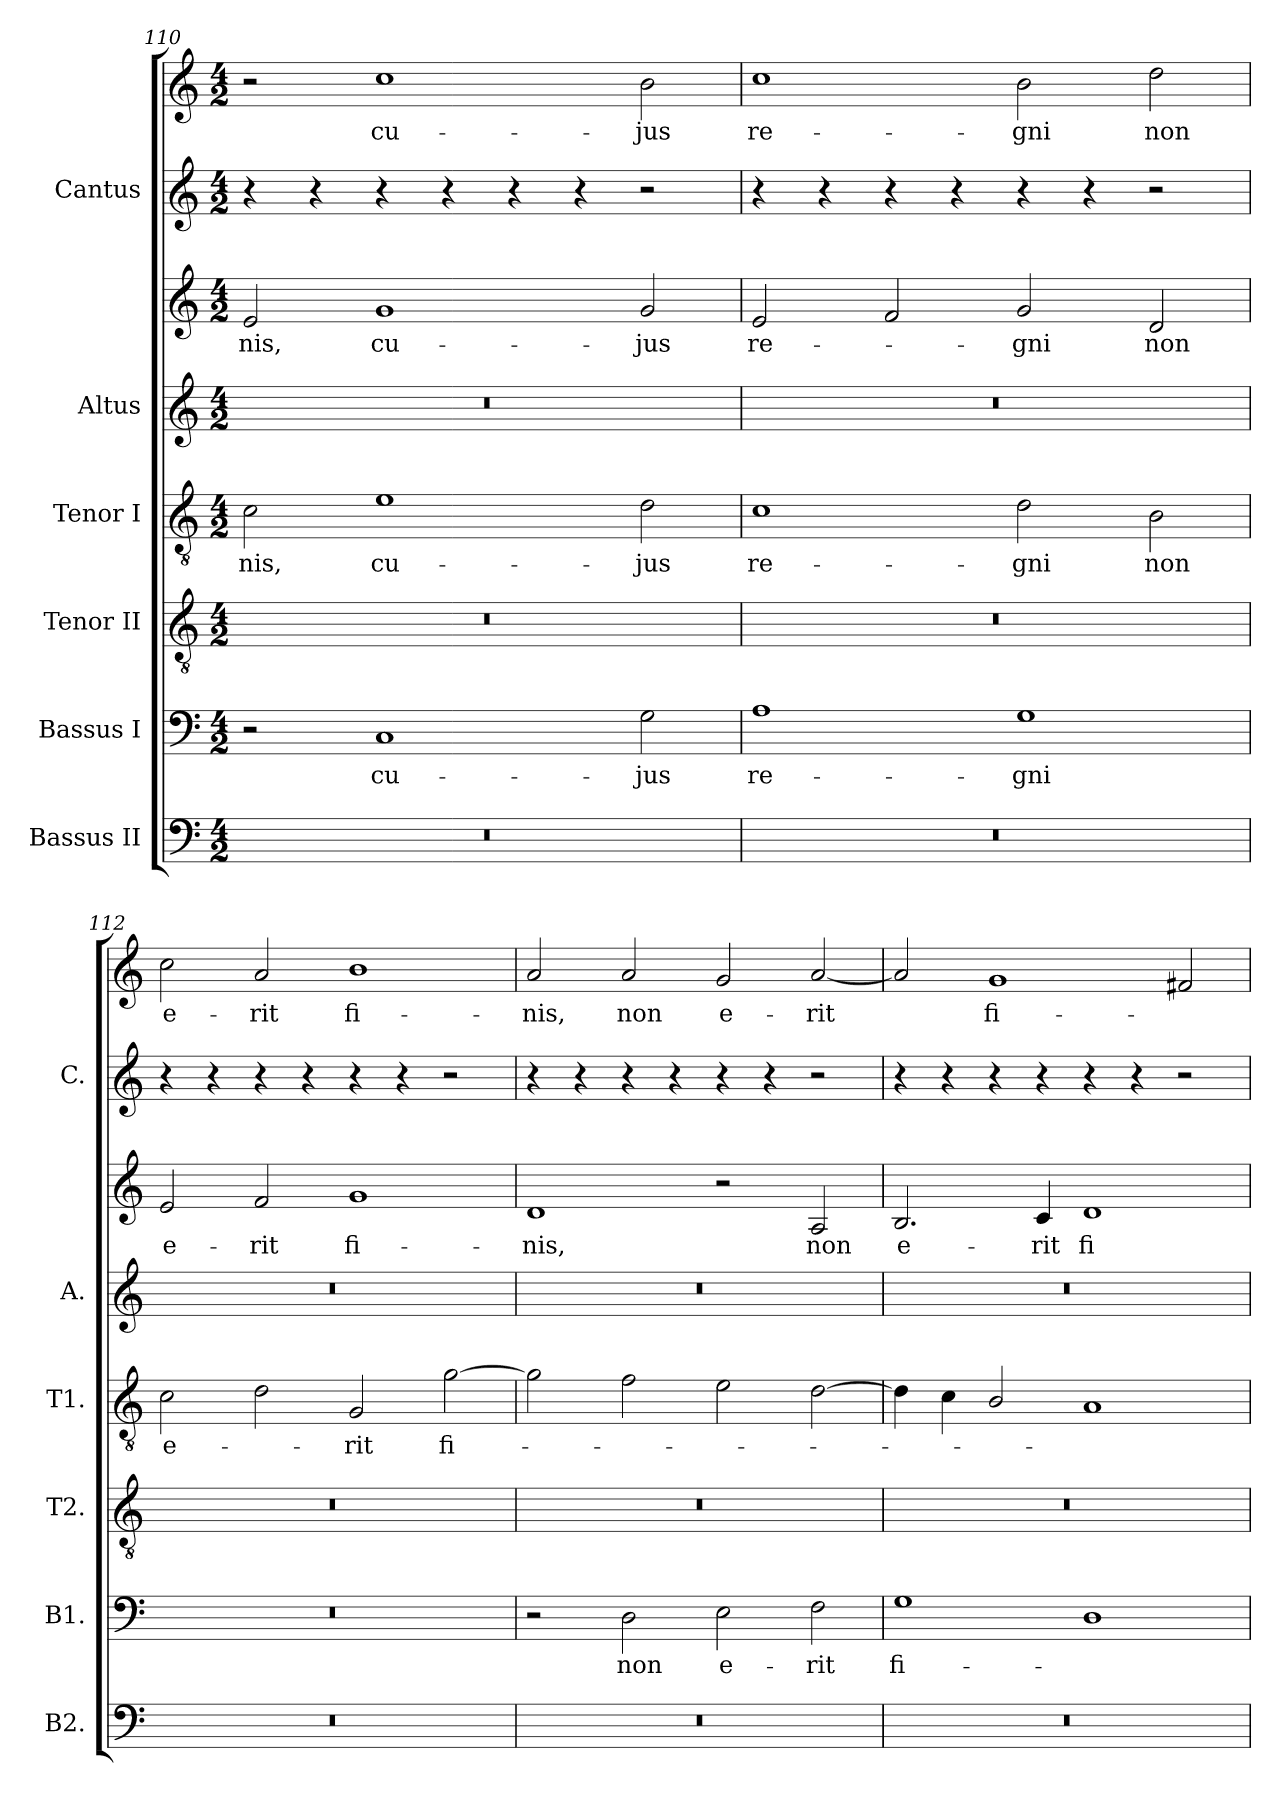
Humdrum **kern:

**kern	**kern	**text	**kern	**kern	**text	**kern	**kern	**text	**kern	**kern	**text
*part6	*part5	*part5	*part4	*part3	*part3	*part2	*part2	*part2	*part1	*part1	*part1
*staff8	*staff7	*staff7	*staff6	*staff5	*staff5	*staff4	*staff3	*staff3	*staff2	*staff1	*staff1
*I"Bassus II	*I"Bassus I	*	*I"Tenor II	*I"Tenor I	*	*I"Altus	*	*	*I"Cantus	*	*
*I'B2.	*I'B1.	*	*I'T2.	*I'T1.	*	*I'A.	*	*	*I'C.	*	*
!!LO:PB:g=z
*clefF4	*clefF4	*	*clefGv2	*clefGv2	*	*clefG2	*clefG2	*	*clefG2	*clefG2	*
*	*	*	*ITrd7c12	*ITrd7c12	*	*	*	*	*	*	*
*k[]	*k[]	*	*k[]	*k[]	*	*k[]	*k[]	*	*k[]	*k[]	*
*C:	*C:	*	*C:	*C:	*	*C:	*C:	*	*C:	*C:	*
*M4/2	*M4/2	*	*M4/2	*M4/2	*	*M4/2	*M4/2	*	*M4/2	*M4/2	*
=110	=110	=110	=110	=110	=110	=110	=110	=110	=110	=110	=110
!LO:N:vis=1	!	!	!LO:N:vis=1	!	!	!	!	!	!	!	!
!	!	!	!	!	!LO:LY:b:color=#000000	!LO:N:vis=1	!	!	!	!	!
!	!	!	!	!	!	!	!	!LO:LY:b:color=#000000	!	!	!
0r	2r	.	0r	2Ci\	-nis,	0r	2ei/	-nis,	4r	2r	.
.	.	.	.	.	.	.	.	.	4r	.	.
!	!	!LO:LY:b:color=#000000	!	!	!	!	!	!	!	!	!
!	!	!	!	!	!LO:LY:b:color=#000000	!	!	!	!	!	!
!	!	!	!	!	!	!	!	!LO:LY:b:color=#000000	!	!	!
!	!	!	!	!	!	!	!	!	!	!	!LO:LY:b:color=#000000
.	1Ci	cu-	.	1Ei	cu-	.	1gi	cu-	4r	1cci	cu-
.	.	.	.	.	.	.	.	.	4r	.	.
.	.	.	.	.	.	.	.	.	4r	.	.
.	.	.	.	.	.	.	.	.	4r	.	.
!	!	!LO:LY:b:color=#000000	!	!	!	!	!	!	!	!	!
!	!	!	!	!	!LO:LY:b:color=#000000	!	!	!	!	!	!
!	!	!	!	!	!	!	!	!LO:LY:b:color=#000000	!	!	!
!	!	!	!	!	!	!	!	!	!	!	!LO:LY:b:color=#000000
.	2Gi\	-jus	.	2Di\	-jus	.	2gi/	-jus	2r	2bi\	-jus
=111	=111	=111	=111	=111	=111	=111	=111	=111	=111	=111	=111
!LO:N:vis=1	!	!	!	!	!	!	!	!	!	!	!
!	!	!LO:LY:b:color=#000000	!LO:N:vis=1	!	!	!	!	!	!	!	!
!	!	!	!	!	!LO:LY:b:color=#000000	!LO:N:vis=1	!	!	!	!	!
!	!	!	!	!	!	!	!	!LO:LY:b:color=#000000	!	!	!
!	!	!	!	!	!	!	!	!	!	!	!LO:LY:b:color=#000000
0r	1Ai	re-	0r	1Ci	re-	0r	2ei/	re-	4r	1cci	re-
.	.	.	.	.	.	.	.	.	4r	.	.
.	.	.	.	.	.	.	2fi/	.	4r	.	.
.	.	.	.	.	.	.	.	.	4r	.	.
!	!	!LO:LY:b:color=#000000	!	!	!	!	!	!	!	!	!
!	!	!	!	!	!LO:LY:b:color=#000000	!	!	!	!	!	!
!	!	!	!	!	!	!	!	!LO:LY:b:color=#000000	!	!	!
!	!	!	!	!	!	!	!	!	!	!	!LO:LY:b:color=#000000
.	1Gi	-gni	.	2Di\	-gni	.	2gi/	-gni	4r	2bi\	-gni
.	.	.	.	.	.	.	.	.	4r	.	.
!	!	!	!	!	!LO:LY:b:color=#000000	!	!	!	!	!	!
!	!	!	!	!	!	!	!	!LO:LY:b:color=#000000	!	!	!
!	!	!	!	!	!	!	!	!	!	!	!LO:LY:b:color=#000000
.	.	.	.	2BBi\	non	.	2di/	non	2r	2ddi\	non
=112	=112	=112	=112	=112	=112	=112	=112	=112	=112	=112	=112
!LO:N:vis=1	!LO:N:vis=1	!	!LO:N:vis=1	!	!	!	!	!	!	!	!
!	!	!	!	!	!LO:LY:b:color=#000000	!LO:N:vis=1	!	!	!	!	!
!	!	!	!	!	!	!	!	!LO:LY:b:color=#000000	!	!	!
!	!	!	!	!	!	!	!	!	!	!	!LO:LY:b:color=#000000
0r	0r	.	0r	2Ci\	e-	0r	2ei/	e-	4r	2cci\	e-
.	.	.	.	.	.	.	.	.	4r	.	.
!	!	!	!	!	!	!	!	!LO:LY:b:color=#000000	!	!	!
!	!	!	!	!	!	!	!	!	!	!	!LO:LY:b:color=#000000
.	.	.	.	2Di\	.	.	2fi/	-rit	4r	2ai/	-rit
.	.	.	.	.	.	.	.	.	4r	.	.
!	!	!	!	!	!LO:LY:b:color=#000000	!	!	!	!	!	!
!	!	!	!	!	!	!	!	!LO:LY:b:color=#000000	!	!	!
!	!	!	!	!	!	!	!	!	!	!	!LO:LY:b:color=#000000
.	.	.	.	2GGi/	-rit	.	1gi	fi-	4r	1bi	fi-
.	.	.	.	.	.	.	.	.	4r	.	.
!	!	!	!	!	!LO:LY:b:color=#000000	!	!	!	!	!	!
.	.	.	.	[2Gi\	fi-	.	.	.	2r	.	.
=113	=113	=113	=113	=113	=113	=113	=113	=113	=113	=113	=113
!LO:N:vis=1	!	!	!LO:N:vis=1	!	!	!LO:N:vis=1	!	!	!	!	!
!	!	!	!	!	!	!	!	!LO:LY:b:color=#000000	!	!	!
!	!	!	!	!	!	!	!	!	!	!	!LO:LY:b:color=#000000
0r	2r	.	0r	2Gi\]	.	0r	1di	-nis,	4r	2ai/	-nis,
.	.	.	.	.	.	.	.	.	4r	.	.
!	!	!LO:LY:b:color=#000000	!	!	!	!	!	!	!	!	!
!	!	!	!	!	!	!	!	!	!	!	!LO:LY:b:color=#000000
.	2Di\	non	.	2Fi\	.	.	.	.	4r	2ai/	non
.	.	.	.	.	.	.	.	.	4r	.	.
!	!	!LO:LY:b:color=#000000	!	!	!	!	!	!	!	!	!
!	!	!	!	!	!	!	!	!	!	!	!LO:LY:b:color=#000000
.	2Ei\	e-	.	2Ei\	.	.	2r	.	4r	2gi/	e-
.	.	.	.	.	.	.	.	.	4r	.	.
!	!	!LO:LY:b:color=#000000	!	!	!	!	!	!	!	!	!
!	!	!	!	!	!	!	!	!LO:LY:b:color=#000000	!	!	!
!	!	!	!	!	!	!	!	!	!	!	!LO:LY:b:color=#000000
.	2Fi\	-rit	.	[2Di\	.	.	2Ai/	non	2r	[2ai/	-rit
=114	=114	=114	=114	=114	=114	=114	=114	=114	=114	=114	=114
!LO:N:vis=1	!	!	!	!	!	!	!	!	!	!	!
!	!	!LO:LY:b:color=#000000	!LO:N:vis=1	!	!	!LO:N:vis=1	!	!	!	!	!
!	!	!	!	!	!	!	!	!LO:LY:b:color=#000000	!	!	!
0r	1Gi	fi-	0r	4Di\]	.	0r	2.Bi/	e-	4r	2ai/]	.
.	.	.	.	4Ci\	.	.	.	.	4r	.	.
!	!	!	!	!	!	!	!	!	!	!	!LO:LY:b:color=#000000
.	.	.	.	2BBi/	.	.	.	.	4r	1gi	fi-
!	!	!	!	!	!	!	!	!LO:LY:b:color=#000000	!	!	!
.	.	.	.	.	.	.	4ci/	-rit	4r	.	.
!	!	!	!	!	!	!	!	!LO:LY:b:color=#000000	!	!	!
.	1Di	.	.	1AAi	.	.	1di	fi-	4r	.	.
.	.	.	.	.	.	.	.	.	4r	.	.
.	.	.	.	.	.	.	.	.	2r	2f#Xi/	.
=	=	=	=	=	=	=	=	=	=	=	=
*-	*-	*-	*-	*-	*-	*-	*-	*-	*-	*-	*-
